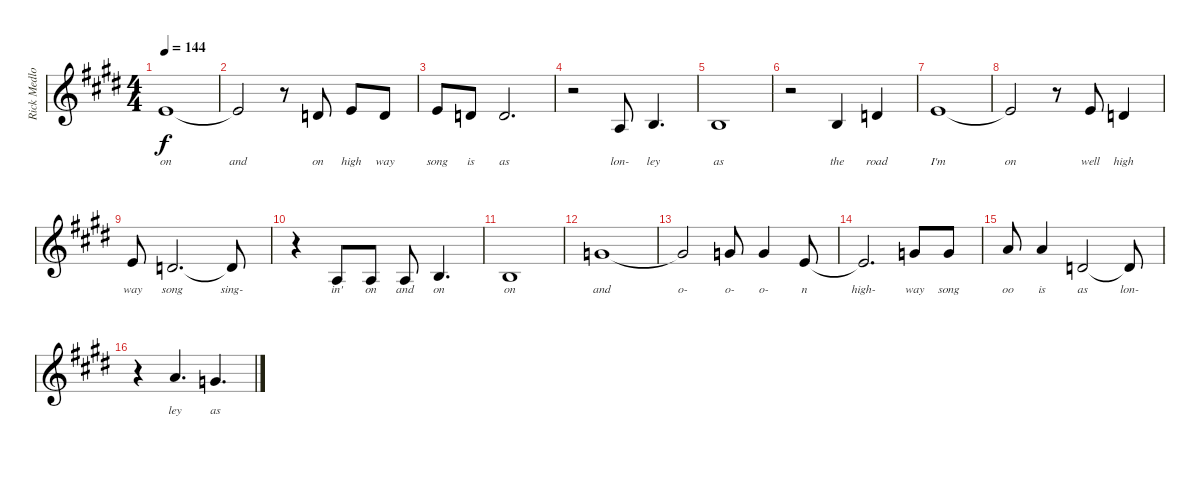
\track ("Rick Medlocke Vocals" "Rick Medlo") {instrument violin}
\staff {score}
\tuning (E4 B3 G3 D3 A2 E2) {hide}
\ts (4 4)
\tempo 144
\clef g2
\ks c#minor
5.2.1{lyrics (0 "on") lyrics (1 "") lyrics (2 "") lyrics (3 "") lyrics (4 "") dy f} |
5.2{t}.2{lyrics (0 "and") lyrics (1 "") lyrics (2 "") lyrics (3 "") lyrics (4 "")} r.8 3.2.8{lyrics (0 "on") lyrics (1 "") lyrics (2 "") lyrics (3 "") lyrics (4 "")} 5.2.8{lyrics (0 "high") lyrics (1 "") lyrics (2 "") lyrics (3 "") lyrics (4 "")} 3.2.8{lyrics (0 "way") lyrics (1 "") lyrics (2 "") lyrics (3 "") lyrics (4 "")} |
5.2.8{lyrics (0 "song") lyrics (1 "") lyrics (2 "") lyrics (3 "") lyrics (4 "")} 3.2.8{lyrics (0 "is") lyrics (1 "") lyrics (2 "") lyrics (3 "") lyrics (4 "")} 3.2.2{d lyrics (0 "as") lyrics (1 "") lyrics (2 "") lyrics (3 "") lyrics (4 "")} |
r.2 2.3.8{lyrics (0 "lon-") lyrics (1 "") lyrics (2 "") lyrics (3 "") lyrics (4 "")} 4.3.4{d lyrics (0 "ley") lyrics (1 "") lyrics (2 "") lyrics (3 "") lyrics (4 "")} |
4.3.1{lyrics (0 "as") lyrics (1 "") lyrics (2 "") lyrics (3 "") lyrics (4 "")} |
r.2 4.3.4{lyrics (0 "the") lyrics (1 "") lyrics (2 "") lyrics (3 "") lyrics (4 "")} 3.2.4{lyrics (0 "road") lyrics (1 "") lyrics (2 "") lyrics (3 "") lyrics (4 "")} |
5.2.1{lyrics (0 "I'm") lyrics (1 "") lyrics (2 "") lyrics (3 "") lyrics (4 "")} |
5.2{t}.2{lyrics (0 "on") lyrics (1 "") lyrics (2 "") lyrics (3 "") lyrics (4 "")} r.8 5.2.8{lyrics (0 "well") lyrics (1 "") lyrics (2 "") lyrics (3 "") lyrics (4 "")} 3.2.4{lyrics (0 "high") lyrics (1 "") lyrics (2 "") lyrics (3 "") lyrics (4 "")} |
5.2.8{lyrics (0 "way") lyrics (1 "") lyrics (2 "") lyrics (3 "") lyrics (4 "")} 3.2.2{d lyrics (0 "song") lyrics (1 "") lyrics (2 "") lyrics (3 "") lyrics (4 "")} 3.2{t}.8{lyrics (0 "sing-") lyrics (1 "") lyrics (2 "") lyrics (3 "") lyrics (4 "")} |
r.4 2.3.8{lyrics (0 "in'") lyrics (1 "") lyrics (2 "") lyrics (3 "") lyrics (4 "")} 2.3.8{lyrics (0 "on") lyrics (1 "") lyrics (2 "") lyrics (3 "") lyrics (4 "")} 2.3.8{lyrics (0 "and") lyrics (1 "") lyrics (2 "") lyrics (3 "") lyrics (4 "")} 4.3.4{d lyrics (0 "on") lyrics (1 "") lyrics (2 "") lyrics (3 "") lyrics (4 "")} |
4.3.1{lyrics (0 "on") lyrics (1 "") lyrics (2 "") lyrics (3 "") lyrics (4 "")} |
3.1.1{lyrics (0 "and") lyrics (1 "") lyrics (2 "") lyrics (3 "") lyrics (4 "")} |
3.1{t}.2{lyrics (0 "o-") lyrics (1 "") lyrics (2 "") lyrics (3 "") lyrics (4 "")} 3.1.8{lyrics (0 "o-") lyrics (1 "") lyrics (2 "") lyrics (3 "") lyrics (4 "")} 3.1.4{lyrics (0 "o-") lyrics (1 "") lyrics (2 "") lyrics (3 "") lyrics (4 "")} 5.2.8{lyrics (0 "n") lyrics (1 "") lyrics (2 "") lyrics (3 "") lyrics (4 "")} |
5.2{t}.2{d lyrics (0 "high-") lyrics (1 "") lyrics (2 "") lyrics (3 "") lyrics (4 "")} 3.1.8{lyrics (0 "way") lyrics (1 "") lyrics (2 "") lyrics (3 "") lyrics (4 "")} 3.1.8{lyrics (0 "song") lyrics (1 "") lyrics (2 "") lyrics (3 "") lyrics (4 "")} |
5.1.8{lyrics (0 "oo") lyrics (1 "") lyrics (2 "") lyrics (3 "") lyrics (4 "")} 5.1.4{lyrics (0 "is") lyrics (1 "") lyrics (2 "") lyrics (3 "") lyrics (4 "")} 3.2.2{lyrics (0 "as") lyrics (1 "") lyrics (2 "") lyrics (3 "") lyrics (4 "")} 3.2{t}.8{lyrics (0 "lon-") lyrics (1 "") lyrics (2 "") lyrics (3 "") lyrics (4 "")} |
r.4 5.1.4{d lyrics (0 "ley") lyrics (1 "") lyrics (2 "") lyrics (3 "") lyrics (4 "")} 3.1.4{d lyrics (0 "as") lyrics (1 "") lyrics (2 "") lyrics (3 "") lyrics (4 "")}
